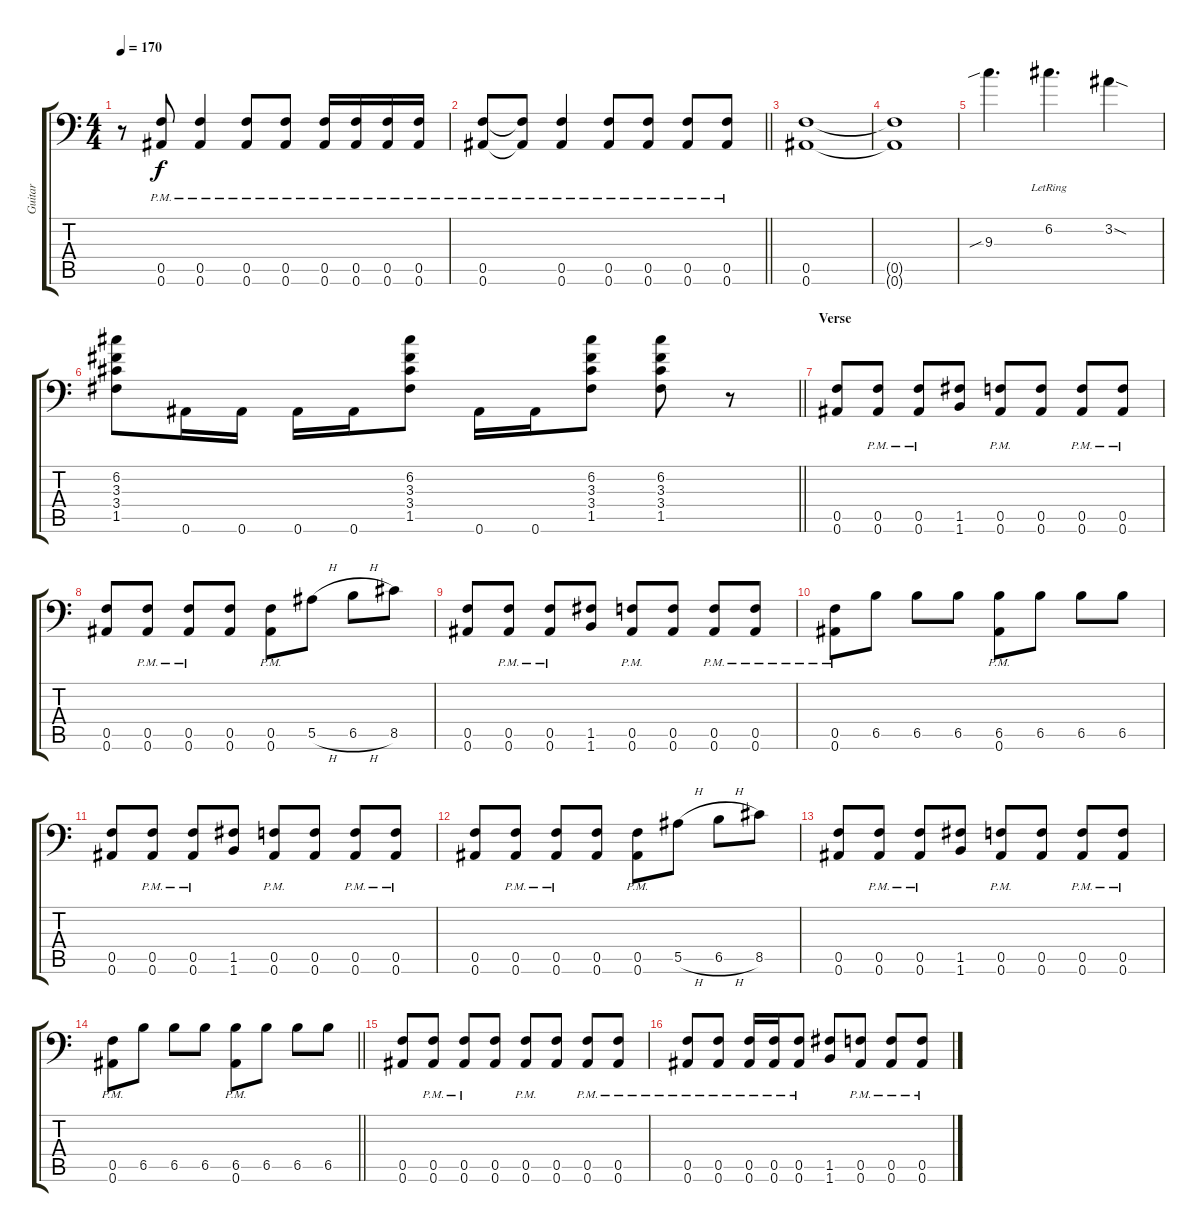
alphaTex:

\track ("Guitar" "Guitar") {instrument distortionguitar}
\staff {score tabs}
\tuning (C4 G3 Eb3 Bb2 F2 Bb1) {hide}
\ts (4 4)
\tempo 170
\clef f4
\ks c
r.8{dy f} (0.5{pm} 0.6{pm}).8 (0.5{pm} 0.6{pm}).4 (0.5{pm} 0.6{pm}).8 (0.5{pm} 0.6{pm}).8 (0.5{pm} 0.6{pm}).16 (0.5{pm} 0.6{pm}).16 (0.5{pm} 0.6{pm}).16 (0.5{pm} 0.6{pm}).16 |
\barLineRight lightlight
(0.5{pm} 0.6{pm}).8 (0.5{pm t} 0.6{pm t}).8 (0.5{pm} 0.6{pm}).4 (0.5{pm} 0.6{pm}).8 (0.5{pm} 0.6{pm}).8 (0.5{pm} 0.6{pm}).8 (0.5{pm} 0.6{pm}).8 |
\section ("" "")
(0.5 0.6).1 |
(0.5{t} 0.6{t}).1 |
9.3{sib}.4{d} 6.2{lr}.4{d} 3.2{sod}.4 |
\barLineRight lightlight
(6.2 3.3 3.4 1.5).8 0.6.16 0.6.16 0.6.16 0.6.16 (6.2 3.3 3.4 1.5).8 0.6.16 0.6.16 (6.2 3.3 3.4 1.5).8 (6.2 3.3 3.4 1.5).8 r.8 |
\section ("" "Verse")
(0.5 0.6).8 (0.5{pm} 0.6{pm}).8 (0.5{pm} 0.6{pm}).8 (1.5 1.6).8 (0.5{pm} 0.6{pm}).8 (0.5 0.6).8 (0.5{pm} 0.6{pm}).8 (0.5{pm} 0.6{pm}).8 |
(0.5 0.6).8 (0.5{pm} 0.6{pm}).8 (0.5{pm} 0.6{pm}).8 (0.5 0.6).8 (0.5{pm} 0.6{pm}).8 5.5{h}.8 6.5{h}.8 8.5.8 |
(0.5 0.6).8 (0.5{pm} 0.6{pm}).8 (0.5{pm} 0.6{pm}).8 (1.5 1.6).8 (0.5{pm} 0.6{pm}).8 (0.5 0.6).8 (0.5{pm} 0.6{pm}).8 (0.5{pm} 0.6{pm}).8 |
(0.5{pm} 0.6{pm}).8 6.5.8 6.5.8 6.5.8 (6.5 0.6{pm}).8 6.5.8 6.5.8 6.5.8 |
(0.5 0.6).8 (0.5{pm} 0.6{pm}).8 (0.5{pm} 0.6{pm}).8 (1.5 1.6).8 (0.5{pm} 0.6{pm}).8 (0.5 0.6).8 (0.5{pm} 0.6{pm}).8 (0.5{pm} 0.6{pm}).8 |
(0.5 0.6).8 (0.5{pm} 0.6{pm}).8 (0.5{pm} 0.6{pm}).8 (0.5 0.6).8 (0.5{pm} 0.6{pm}).8 5.5{h}.8 6.5{h}.8 8.5.8 |
(0.5 0.6).8 (0.5{pm} 0.6{pm}).8 (0.5{pm} 0.6{pm}).8 (1.5 1.6).8 (0.5{pm} 0.6{pm}).8 (0.5 0.6).8 (0.5{pm} 0.6{pm}).8 (0.5{pm} 0.6{pm}).8 |
\barLineRight lightlight
(0.5{pm} 0.6{pm}).8 6.5.8 6.5.8 6.5.8 (6.5 0.6{pm}).8 6.5.8 6.5.8 6.5.8 |
\section ("" "")
(0.5 0.6).8 (0.5{pm} 0.6{pm}).8 (0.5{pm} 0.6{pm}).8 (0.5 0.6).8 (0.5{pm} 0.6{pm}).8 (0.5 0.6).8 (0.5{pm} 0.6{pm}).8 (0.5{pm} 0.6{pm}).8 |
(0.5{pm} 0.6{pm}).8 (0.5{pm} 0.6{pm}).8 (0.5{pm} 0.6{pm}).16 (0.5{pm} 0.6{pm}).16 (0.5{pm} 0.6{pm}).8 (1.5 1.6).8 (0.5{pm} 0.6{pm}).8 (0.5{pm} 0.6{pm}).8 (0.5{pm} 0.6{pm}).8
